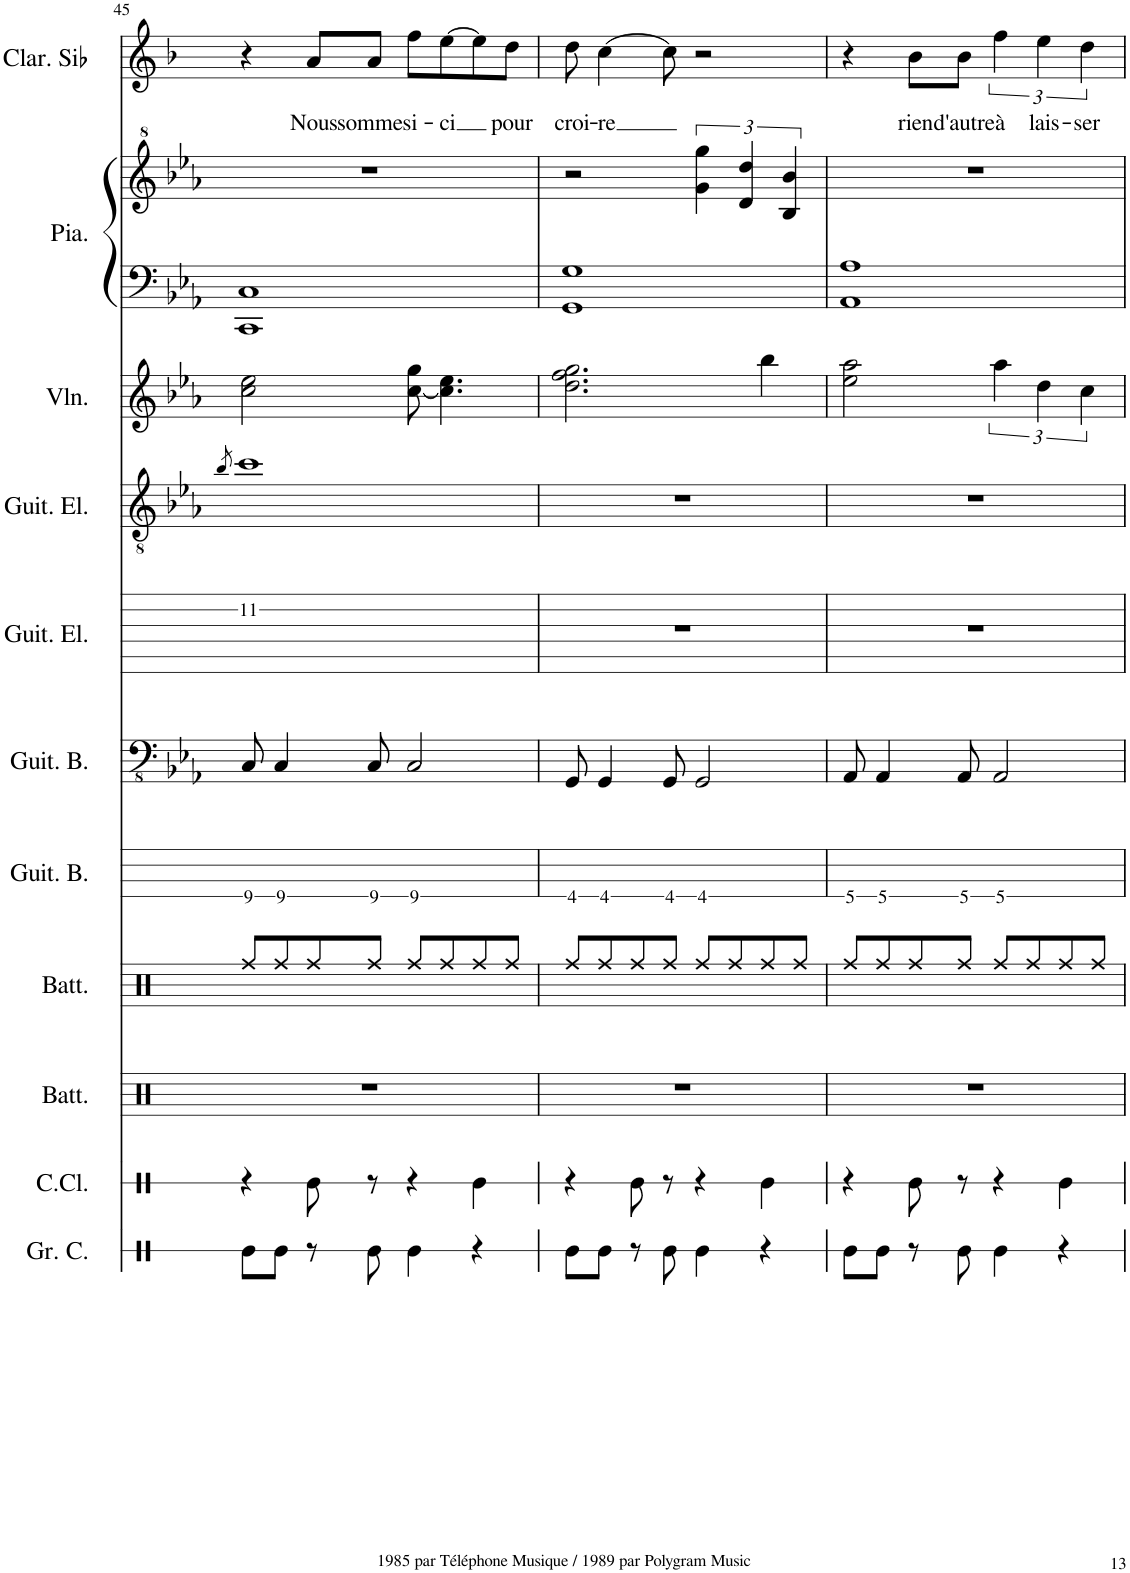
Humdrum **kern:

**kern	**kern	**kern	**kern	**kern	**kern	**kern	**kern	**kern	**kern	**kern	**kern	**text
*part11	*part10	*part9	*part8	*part7	*part6	*part5	*part4	*part3	*part2	*part2	*part1	*part1
*staff12	*staff11	*staff10	*staff9	*staff8	*staff7	*staff6	*staff5	*staff4	*staff3	*staff2	*staff1	*staff1
*I"Grosse caisse	*I"Caisse claire	*I"Batterie	*I"Batterie	*I"Guitare basse	*I"Guitare basse	*I"Guitare électrique	*I"Guitare électrique	*I"Violon	*I"Piano	*	*I"Clarinette en Sib	*
*I'Gr. C.	*I'C.Cl.	*I'Batt.	*I'Batt.	*I'Guit. B.	*I'Guit. B.	*I'Guit. El.	*I'Guit. El.	*I'Vln.	*I'Pia.	*	*I'Clar. Sib	*
!!LO:PB:g=z
*clefX	*clefX	*clefX	*clefX	*	*clefFv4	*	*clefGv2	*clefG2	*clefF4	*clefG^2	*clefG2	*
*	*	*	*	*	*	*	*	*	*	*	*Trd1c2	*
*k[]	*k[]	*k[]	*k[]	*k[b-e-a-]	*k[b-e-a-]	*k[b-e-a-]	*k[b-e-a-]	*k[b-e-a-]	*k[b-e-a-]	*k[b-e-a-]	*k[b-]	*
*M4/4	*M4/4	*M4/4	*M4/4	*M4/4	*M4/4	*M4/4	*M4/4	*M4/4	*M4/4	*M4/4	*M4/4	*
*met(c)	*met(c)	*met(c)	*met(c)	*met(c)	*met(c)	*met(c)	*met(c)	*met(c)	*met(c)	*met(c)	*met(c)	*
=45	=45	=45	=45	=45	=45	=45	=45	=45	=45	=45	=45	=45
.	.	.	.	.	.	.	8qb-/	.	.	.	.	.
8Re\L	4r	1r	8Rff/L	8DD-	8CC/	1b-	1cc	2cc\ 2ee-\	1CC 1C	1r	4r	.
8Re\J	.	.	8Rff/	4DD-	4CC/	.	.	.	.	.	.	.
!	!	!	!	!	!	!	!	!	!	!	!	!LO:LY:b
8r	8Re\	.	8Rff/	.	.	.	.	.	.	.	8a/L	Nous
!	!	!	!	!	!	!	!	!	!	!	!	!LO:LY:b
8Re\	8r	.	8Rff/J	8DD-	8CC/	.	.	.	.	.	8a/J	sommes
!	!	!	!	!	!	!	!	!	!	!	!	!LO:LY:b
4Re\	4r	.	8Rff/L	2DD-	2CC/	.	.	[8cc\ 8gg\	.	.	8ff\L	i-
!	!	!	!	!	!	!	!	!	!	!	!	!LO:LY:b
.	.	.	8Rff/	.	.	.	.	4.cc\] 4.ee-\	.	.	[8ee\	-ci
4r	4Re\	.	8Rff/	.	.	.	.	.	.	.	8ee\]	.
!	!	!	!	!	!	!	!	!	!	!	!	!LO:LY:b
.	.	.	8Rff/J	.	.	.	.	.	.	.	8dd\J	pour
=46	=46	=46	=46	=46	=46	=46	=46	=46	=46	=46	=46	=46
!	!	!	!	!	!	!	!	!	!	!	!	!LO:LY:b
8Re\L	4r	1r	8Rff/L	8AAA-	8GGG/	1r	1r	2.dd\ 2.ff\ 2.gg\	1GG 1G	2r	8dd\	croi-
!	!	!	!	!	!	!	!	!	!	!	!	!LO:LY:b
8Re\J	.	.	8Rff/	4AAA-	4GGG/	.	.	.	.	.	[4cc\	-re
8r	8Re\	.	8Rff/	.	.	.	.	.	.	.	.	.
8Re\	8r	.	8Rff/J	8AAA-	8GGG/	.	.	.	.	.	8cc\]	.
4Re\	4r	.	8Rff/L	2AAA-	2GGG/	.	.	.	.	6gg\ 6ggg\	2r	.
.	.	.	8Rff/	.	.	.	.	.	.	.	.	.
.	.	.	.	.	.	.	.	.	.	6dd/ 6ddd/	.	.
4r	4Re\	.	8Rff/	.	.	.	.	4bb-\	.	.	.	.
.	.	.	.	.	.	.	.	.	.	6b-/ 6bb-/	.	.
.	.	.	8Rff/J	.	.	.	.	.	.	.	.	.
=47	=47	=47	=47	=47	=47	=47	=47	=47	=47	=47	=47	=47
8Re\L	4r	1r	8Rff/L	8AAA	8AAA-/	1r	1r	2ee-\ 2aa-\	1AA- 1A-	1r	4r	.
8Re\J	.	.	8Rff/	4AAA	4AAA-/	.	.	.	.	.	.	.
!	!	!	!	!	!	!	!	!	!	!	!	!LO:LY:b
8r	8Re\	.	8Rff/	.	.	.	.	.	.	.	8b-\L	rien
!	!	!	!	!	!	!	!	!	!	!	!	!LO:LY:b
8Re\	8r	.	8Rff/J	8AAA	8AAA-/	.	.	.	.	.	8b-\J	d'autre
!	!	!	!	!	!	!	!	!	!	!	!	!LO:LY:b
4Re\	4r	.	8Rff/L	2AAA	2AAA-/	.	.	6aa-\	.	.	6ff\	à
.	.	.	8Rff/	.	.	.	.	.	.	.	.	.
!	!	!	!	!	!	!	!	!	!	!	!	!LO:LY:b
.	.	.	.	.	.	.	.	6dd\	.	.	6ee\	lais-
4r	4Re\	.	8Rff/	.	.	.	.	.	.	.	.	.
!	!	!	!	!	!	!	!	!	!	!	!	!LO:LY:b
.	.	.	.	.	.	.	.	6cc\	.	.	6dd\	-ser
.	.	.	8Rff/J	.	.	.	.	.	.	.	.	.
=	=	=	=	=	=	=	=	=	=	=	=	=
*-	*-	*-	*-	*-	*-	*-	*-	*-	*-	*-	*-	*-
